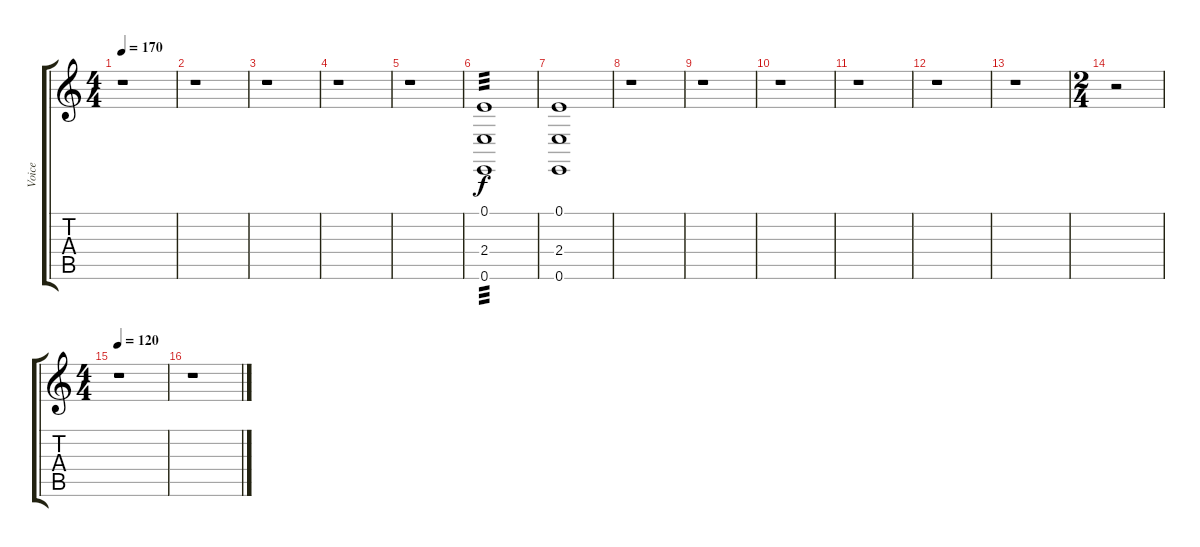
\track ("Voice" "Voice") {instrument pad7halo}
\staff {score tabs}
\tuning (E4 B3 G3 D3 A2 E2) {hide}
\ts (4 4)
\tempo 170
\clef g2
\ks c
r.1{dy f} |
r.1 |
r.1 |
r.1 |
r.1{volume 0} |
(0.1 2.4 0.6).1{tp 3 volume 13 instrument timpani} |
(0.1 2.4 0.6).1 |
r.1 |
r.1 |
r.1 |
r.1 |
r.1 |
r.1 |
\ts (2 4)
r.2 |
\ts (4 4)
\tempo 120
r.1 |
r.1
